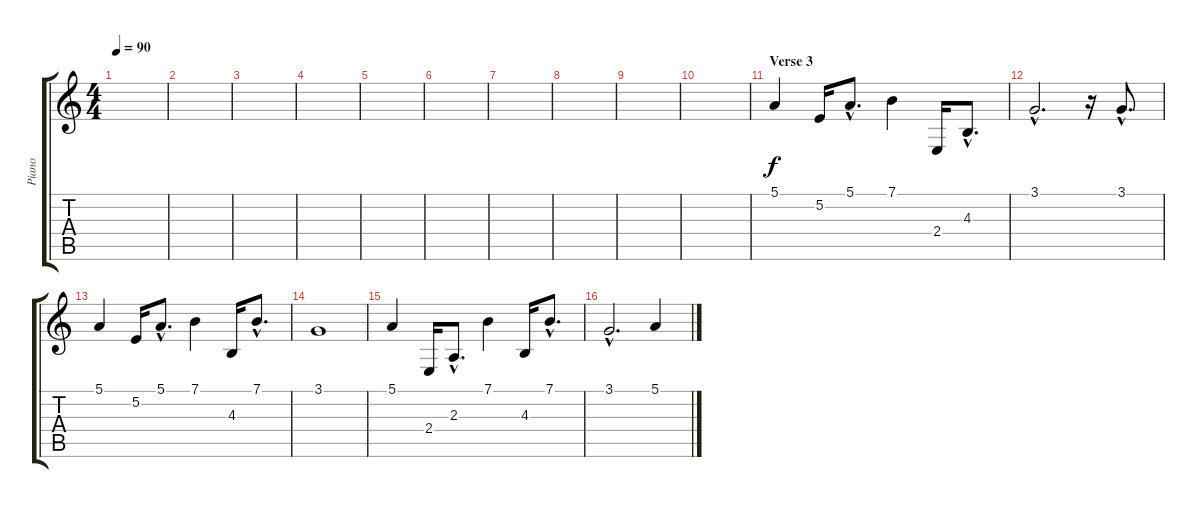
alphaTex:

\track ("Piano" "Piano") {instrument brightacousticpiano}
\staff {score tabs}
\tuning (E4 B3 G3 D3 A2 E2) {hide}
\ts (4 4)
\tempo 90
\clef g2
\ks c
|
|
|
|
|
|
|
|
|
|
\section ("" "Verse 3")
5.1.4 5.2.16 5.1{hac}.8{d} 7.1.4 2.4.16 4.3{hac}.8{d} |
3.1{hac}.2{d} r.16 3.1{hac}.8{d} |
5.1.4 5.2.16 5.1{hac}.8{d} 7.1.4 4.3.16 7.1{hac}.8{d} |
3.1.1 |
5.1.4 2.4.16 2.3{hac}.8{d} 7.1.4 4.3.16 7.1{hac}.8{d} |
3.1{hac}.2{d} 5.1.4
